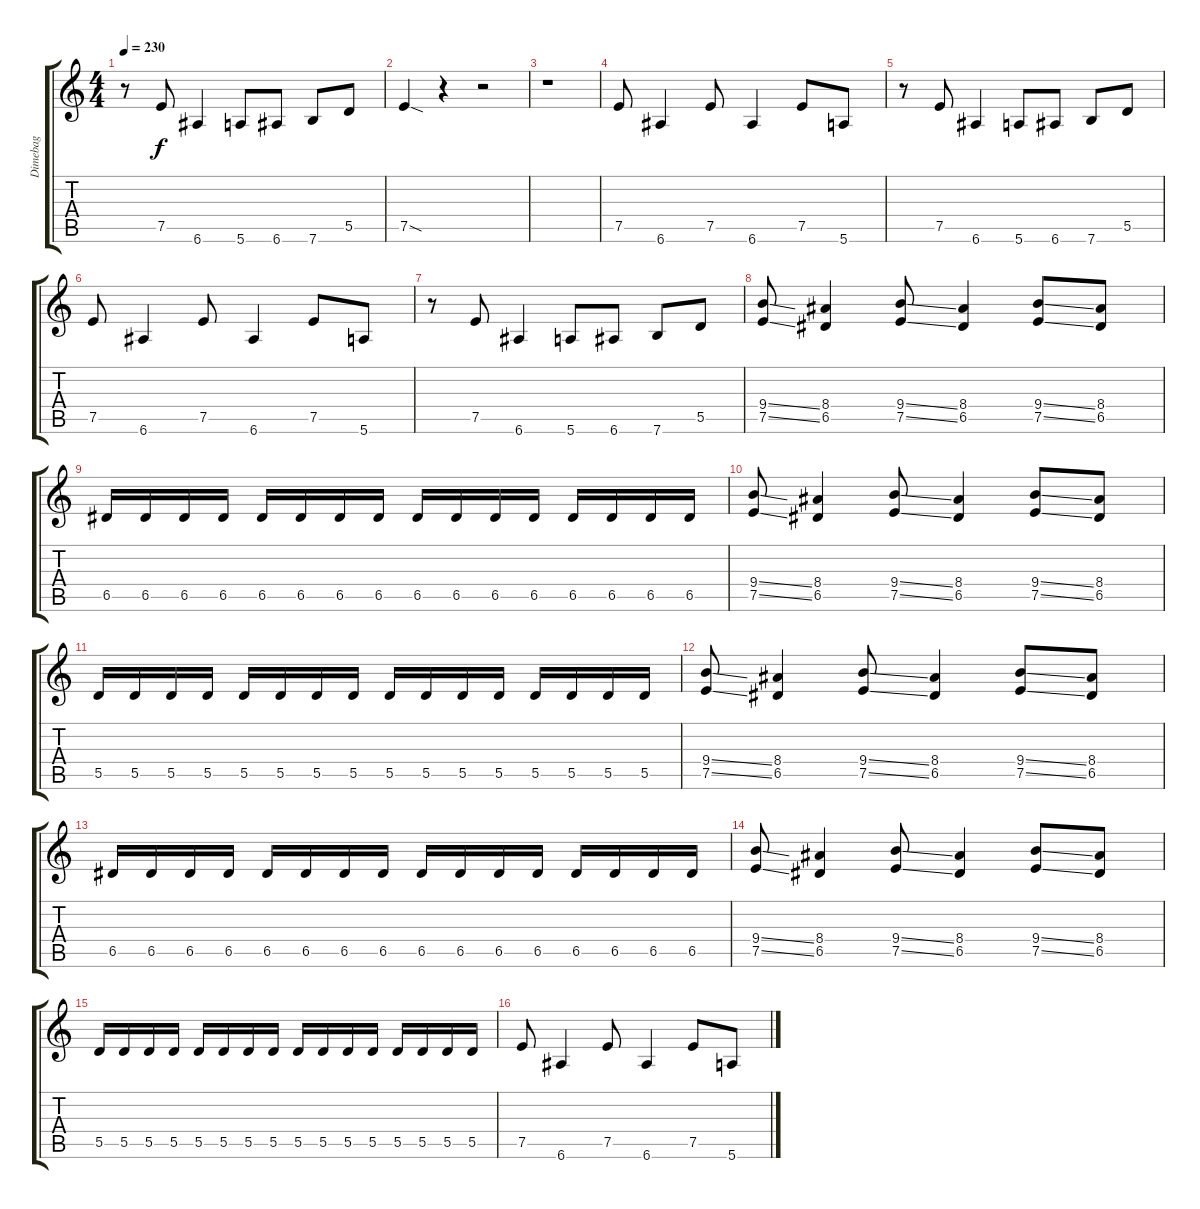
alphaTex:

\track ("Dimebag" "Dimebag") {instrument distortionguitar}
\staff {score tabs}
\tuning (E4 B3 G3 D3 A2 E2) {hide}
\ts (4 4)
\tempo 230
\clef g2
\ks c
r.8{dy f} 7.5.8 6.6.4 5.6.8 6.6.8 7.6.8 5.5.8 |
7.5{sod}.4 r.4 r.2 |
r.1 |
7.5.8 6.6.4 7.5.8 6.6.4 7.5.8 5.6.8 |
r.8 7.5.8 6.6.4 5.6.8 6.6.8 7.6.8 5.5.8 |
7.5.8 6.6.4 7.5.8 6.6.4 7.5.8 5.6.8 |
r.8 7.5.8 6.6.4 5.6.8 6.6.8 7.6.8 5.5.8 |
(9.4{ss} 7.5{ss}).8 (8.4 6.5).4 (9.4{ss} 7.5{ss}).8 (8.4 6.5).4 (9.4{ss} 7.5{ss}).8 (8.4 6.5).8 |
6.5.16 6.5.16 6.5.16 6.5.16 6.5.16 6.5.16 6.5.16 6.5.16 6.5.16 6.5.16 6.5.16 6.5.16 6.5.16 6.5.16 6.5.16 6.5.16 |
(9.4{ss} 7.5{ss}).8 (8.4 6.5).4 (9.4{ss} 7.5{ss}).8 (8.4 6.5).4 (9.4{ss} 7.5{ss}).8 (8.4 6.5).8 |
5.5.16 5.5.16 5.5.16 5.5.16 5.5.16 5.5.16 5.5.16 5.5.16 5.5.16 5.5.16 5.5.16 5.5.16 5.5.16 5.5.16 5.5.16 5.5.16 |
(9.4{ss} 7.5{ss}).8 (8.4 6.5).4 (9.4{ss} 7.5{ss}).8 (8.4 6.5).4 (9.4{ss} 7.5{ss}).8 (8.4 6.5).8 |
6.5.16 6.5.16 6.5.16 6.5.16 6.5.16 6.5.16 6.5.16 6.5.16 6.5.16 6.5.16 6.5.16 6.5.16 6.5.16 6.5.16 6.5.16 6.5.16 |
(9.4{ss} 7.5{ss}).8 (8.4 6.5).4 (9.4{ss} 7.5{ss}).8 (8.4 6.5).4 (9.4{ss} 7.5{ss}).8 (8.4 6.5).8 |
5.5.16 5.5.16 5.5.16 5.5.16 5.5.16 5.5.16 5.5.16 5.5.16 5.5.16 5.5.16 5.5.16 5.5.16 5.5.16 5.5.16 5.5.16 5.5.16 |
7.5.8 6.6.4 7.5.8 6.6.4 7.5.8 5.6.8
